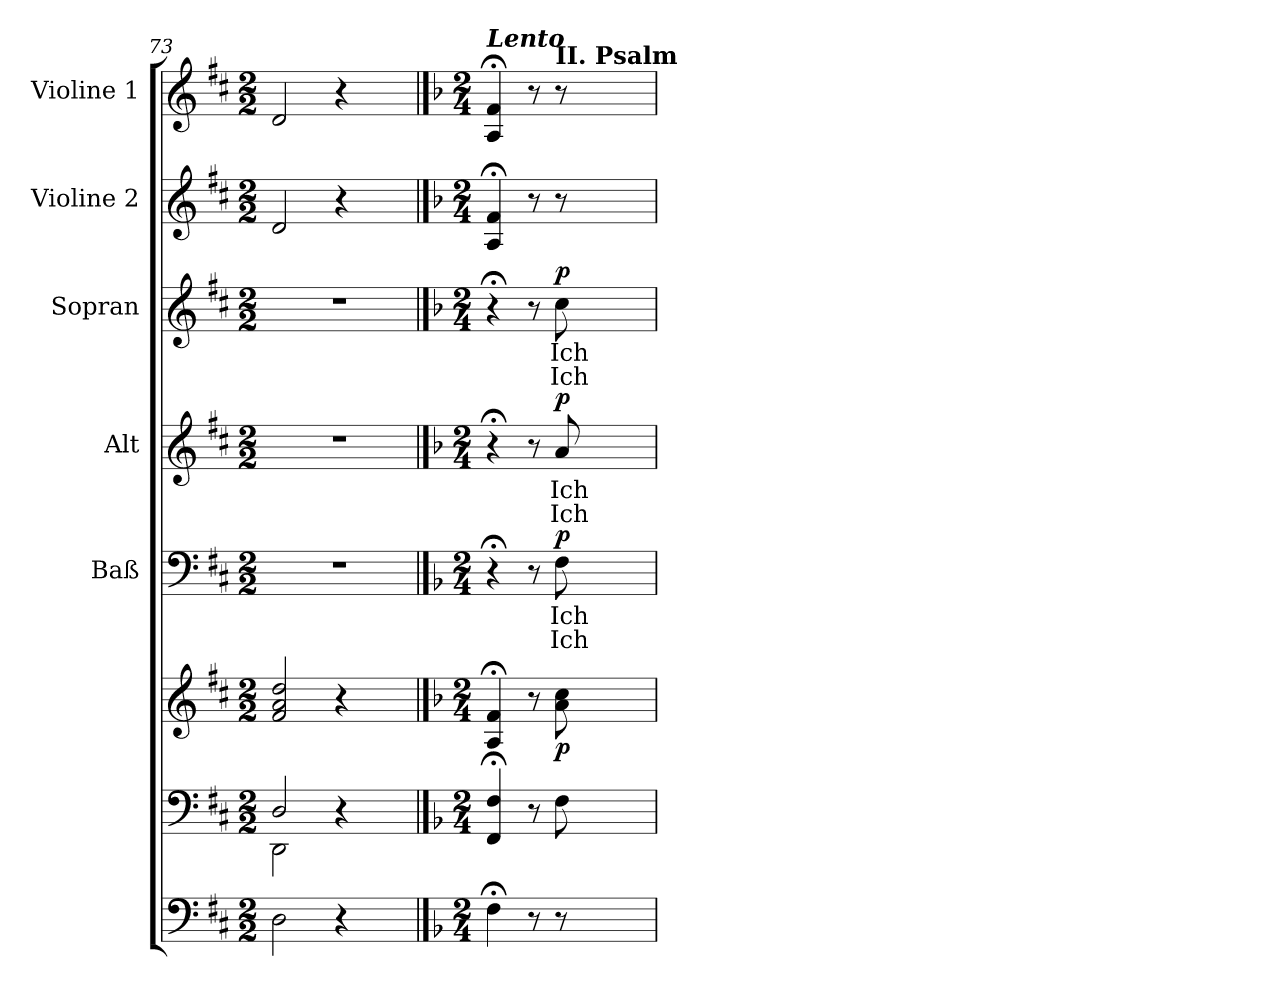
**kern	**kern	**kern	**dynam	**kern	**text	**text	**dynam	**kern	**text	**text	**dynam	**kern	**text	**text	**dynam	**kern	**kern
*part7	*part6	*part6	*part6	*part5	*part5	*part5	*part5	*part4	*part4	*part4	*part4	*part3	*part3	*part3	*part3	*part2	*part1
*staff8	*staff7	*staff6	*staff6/7	*staff5	*staff5	*staff5	*staff5	*staff4	*staff4	*staff4	*staff4	*staff3	*staff3	*staff3	*staff3	*staff2	*staff1
*	*	*	*	*I"Baß	*	*	*	*I"Alt	*	*	*	*I"Sopran	*	*	*	*I"Violine 2	*I"Violine 1
*	*	*	*	*	*	*	*	*	*	*	*	*	*	*	*	*I'Vln	*I'Vln
*clefF4	*clefF4	*clefG2	*	*clefF4	*	*	*	*clefG2	*	*	*	*clefG2	*	*	*	*clefG2	*clefG2
*ITrd7c12	*	*	*	*	*	*	*	*	*	*	*	*	*	*	*	*	*
*k[f#c#]	*k[f#c#]	*k[f#c#]	*	*k[f#c#]	*	*	*	*k[f#c#]	*	*	*	*k[f#c#]	*	*	*	*k[f#c#]	*k[f#c#]
*D:	*D:	*D:	*	*D:	*	*	*	*D:	*	*	*	*D:	*	*	*	*D:	*D:
*M2/2	*M2/2	*M2/2	*	*M2/2	*	*	*	*M2/2	*	*	*	*M2/2	*	*	*	*M2/2	*M2/2
=73	=73	=73	=73	=73	=73	=73	=73	=73	=73	=73	=73	=73	=73	=73	=73	=73	=73
*	*^	*	*	*	*	*	*	*	*	*	*	*	*	*	*	*	*
2DD\	2D/	2DD\	2f#/ 2a/ 2dd/	.	1r	.	.	.	1r	.	.	.	1r	.	.	.	2d/	2d/
4r	4r	4ryy	4r	.	.	.	.	.	.	.	.	.	.	.	.	.	4r	4r
4ryy	4ryy	4ryy	4ryy	.	.	.	.	.	.	.	.	.	.	.	.	.	4ryy	4ryy
*	*v	*v	*	*	*	*	*	*	*	*	*	*	*	*	*	*	*	*
!!LO:PB:g=z
==74	==74	==74	==74	==74	==74	==74	==74	==74	==74	==74	==74	==74	==74	==74	==74	==74	==74
*k[b-]	*k[b-]	*k[b-]	*	*k[b-]	*	*	*	*k[b-]	*	*	*	*k[b-]	*	*	*	*k[b-]	*k[b-]
*F:	*F:	*F:	*	*F:	*	*	*	*F:	*	*	*	*F:	*	*	*	*F:	*F:
*M2/4	*M2/4	*M2/4	*	*M2/4	*	*	*	*M2/4	*	*	*	*M2/4	*	*	*	*M2/4	*M2/4
*	*^	*	*	*	*	*	*	*	*	*	*	*	*	*	*	*	*
!	!	!	!	!	!	!	!	!	!	!	!	!	!	!	!	!	!	!LO:TX:a:Bi:t=Lento
*	*v	*v	*	*	*	*	*	*	*	*	*	*	*	*	*	*	*	*
4FF;<\	4FF/; 4F/;	4A/;< 4f/;<	.	4r;<	.	.	.	4r;<	.	.	.	4r;<	.	.	.	4A/; 4f/;	4A/; 4f/;
8r	8r	8r	.	8r	.	.	.	8r	.	.	.	8r	.	.	.	8r	8r
!	!	!	!	!	!	!	!	!	!	!	!	!	!	!	!	!	!LO:TX:a:B:t=II. Psalm
!	!	!	!LO:DY:b	!	!LO:LY:b	!LO:LY:b	!LO:DY:a	!	!LO:LY:b	!LO:LY:b	!LO:DY:a	!	!LO:LY:b	!LO:LY:b	!LO:DY:a	!	!
8r	8F\	8a\ 8cc\	p	8F\	Ich	Ich	p	8a/	Ich	Ich	p	8cc\	Ich	Ich	p	8r	8r
=	=	=	=	=	=	=	=	=	=	=	=	=	=	=	=	=	=
*-	*-	*-	*-	*-	*-	*-	*-	*-	*-	*-	*-	*-	*-	*-	*-	*-	*-
